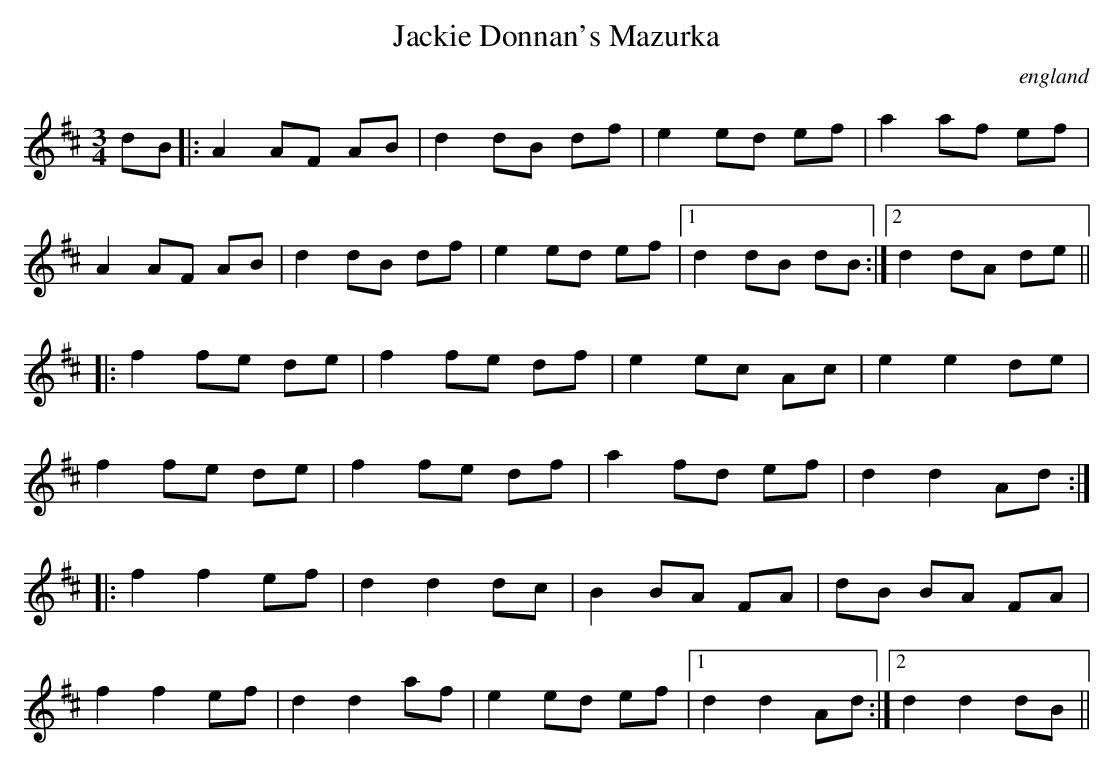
X:1
T:Jackie Donnan's Mazurka
O:england
M:3/4
K:D
dB|:A2 AF AB|d2 dB df|e2 ed ef|a2 af ef|
A2 AF AB|d2 dB df|e2 ed ef|1 d2 dB dB:|2 d2 dA de||
|:f2 fe de|f2 fe df|e2 ec Ac|e2 e2 de|
f2 fe de|f2 fe df|a2 fd ef|d2 d2 Ad:|
|:f2 f2 ef|d2 d2 dc|B2 BA FA|dB BA FA|
f2 f2 ef|d2 d2 af|e2 ed ef|1 d2 d2 Ad:|2 d2 d2 dB||
